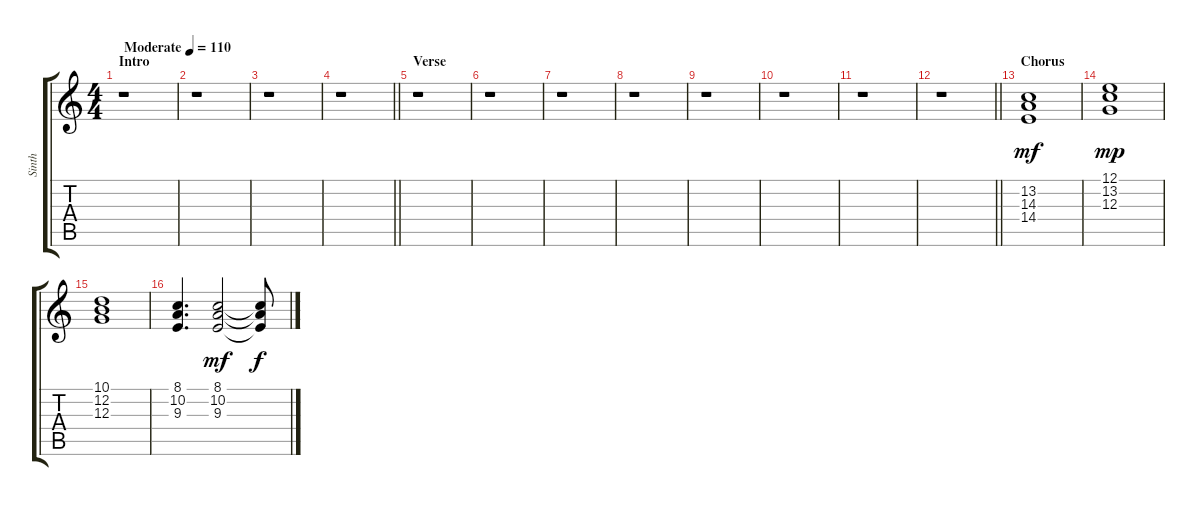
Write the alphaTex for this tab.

\track ("Sinth" "Sinth") {instrument stringensemble1}
\staff {score tabs}
\tuning (E4 B3 G3 D3 A2 E2) {hide}
\ts (4 4)
\section ("" "Intro")
\tempo (110 "Moderate")
\clef g2
\ks c
r.1{dy mf instrument stringensemble1} |
r.1 |
r.1 |
\barLineRight lightlight
r.1 |
\section ("" "Verse")
r.1 |
r.1 |
r.1 |
r.1 |
r.1 |
r.1 |
r.1 |
\barLineRight lightlight
r.1 |
\section ("" "Chorus")
(13.2 14.3 14.4).1 |
(12.1 13.2 12.3).1{dy mp} |
(10.1 12.2 12.3).1 |
(8.1 10.2 9.3).4{d} (8.1 10.2 9.3).2{dy mf} (8.1{t} 10.2{t} 9.3{t}).8{dy f}
